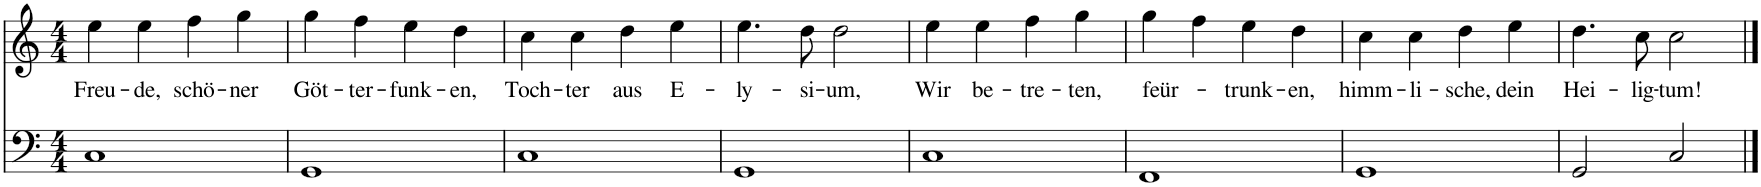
**kern	**kern	**text
*part2	*part1	*part1
*staff2	*staff1	*staff1
*I"Violoncelle	*I"Piano	*
*I'Vc.	*I'Pno	*
*clefF4	*clefG2	*
*k[]	*k[]	*
*C:	*C:	*
*M4/4	*M4/4	*
=1	=1	=1
!	!	!LO:LY:b
1C	4ee\	Freu-
!	!	!LO:LY:b
.	4ee\	-de,
!	!	!LO:LY:b
.	4ff\	schö-
!	!	!LO:LY:b
.	4gg\	-ner
=2	=2	=2
!	!	!LO:LY:b
1GG	4gg\	Göt-
!	!	!LO:LY:b
.	4ff\	-ter-
!	!	!LO:LY:b
.	4ee\	-funk-
!	!	!LO:LY:b
.	4dd\	-en,
=3	=3	=3
!	!	!LO:LY:b
1C	4cc\	Toch-
!	!	!LO:LY:b
.	4cc\	-ter
!	!	!LO:LY:b
.	4dd\	aus
!	!	!LO:LY:b
.	4ee\	E-
=4	=4	=4
!	!	!LO:LY:b
1GG	4.ee\	-ly-
!	!	!LO:LY:b
.	8dd\	-si-
!	!	!LO:LY:b
.	2dd\	-um,
=5	=5	=5
!	!	!LO:LY:b
1C	4ee\	Wir
!	!	!LO:LY:b
.	4ee\	be-
!	!	!LO:LY:b
.	4ff\	-tre-
!	!	!LO:LY:b
.	4gg\	-ten,
=6	=6	=6
!	!	!LO:LY:b
1FF	4gg\	feür-
.	4ff\	.
!	!	!LO:LY:b
.	4ee\	-trunk-
!	!	!LO:LY:b
.	4dd\	-en,
=7	=7	=7
!	!	!LO:LY:b
1GG	4cc\	himm-
!	!	!LO:LY:b
.	4cc\	-li-
!	!	!LO:LY:b
.	4dd\	-sche,
!	!	!LO:LY:b
.	4ee\	dein
=8	=8	=8
!	!	!LO:LY:b
2GG/	4.dd\	Hei-
!	!	!LO:LY:b
.	8cc\	-lig-
!	!	!LO:LY:b
2C/	2cc\	-tum!
==	==	==
*-	*-	*-
